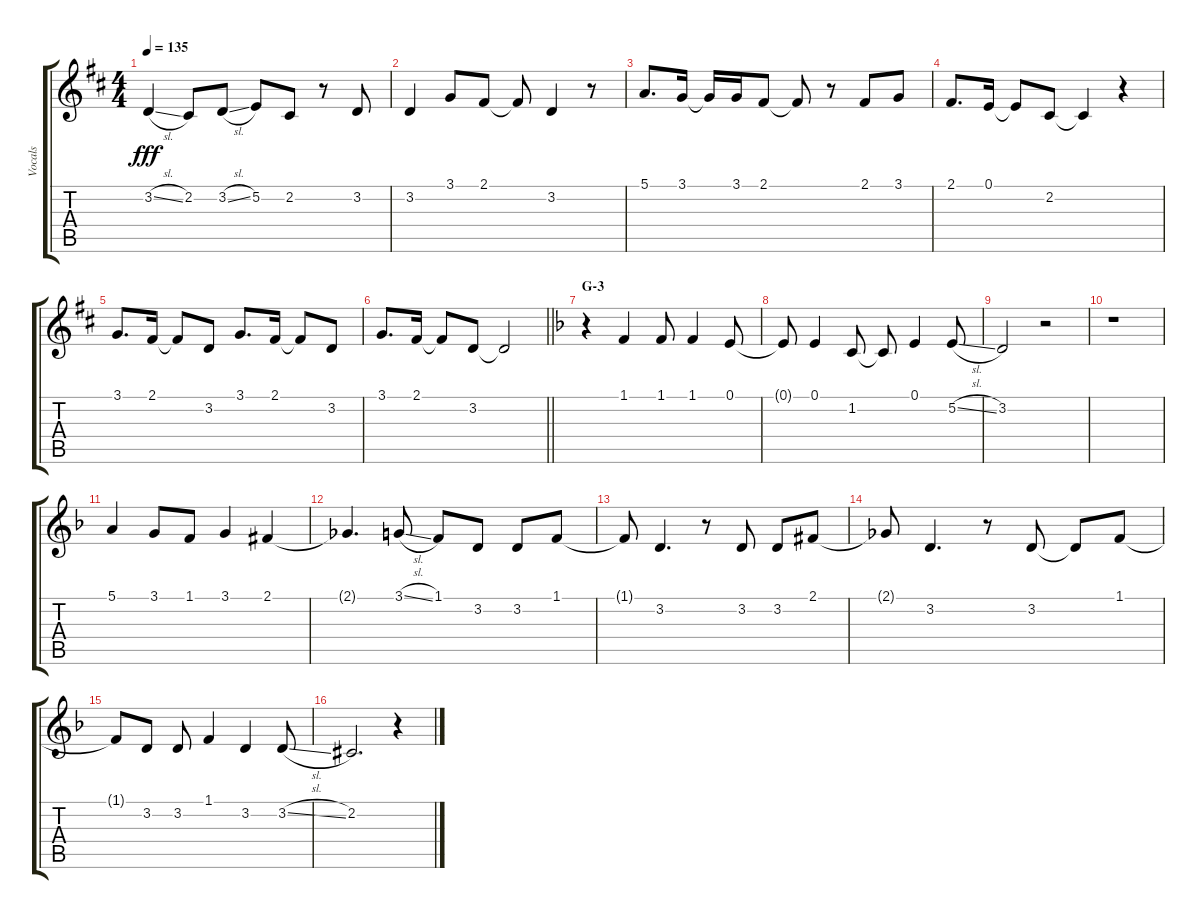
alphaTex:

\track ("Vocals" "Vocals") {instrument voiceoohs}
\staff {score tabs}
\tuning (E4 B3 G3 D3 A2 E2) {hide}
\ts (4 4)
\tempo 135
\clef g2
\ks d
3.2{sl}.4{dy fff} 2.2.8 3.2{sl}.8 5.2.8 2.2.8 r.8 3.2.8 |
3.2.4 3.1.8 2.1.8 2.1{t}.8 3.2.4 r.8 |
5.1.8{d} 3.1.16 3.1{t}.16 3.1.16 2.1.8 2.1{t}.8 r.8 2.1.8 3.1.8 |
2.1.8{d} 0.1.16 0.1{t}.8 2.2.8 2.2{t}.4 r.4 |
3.1.8{d} 2.1.16 2.1{t}.8 3.2.8 3.1.8{d} 2.1.16 2.1{t}.8 3.2.8 |
\barLineRight lightlight
3.1.8{d} 2.1.16 2.1{t}.8 3.2.8 3.2{t}.2 |
\section ("" "G-3")
\ks f
r.4 1.1.4 1.1.8 1.1.4 0.1.8 |
0.1{t}.8 0.1.4 1.2.8 1.2{t}.8 0.1.4 5.2{sl}.8 |
3.2.2 r.2 |
r.1 |
5.1.4 3.1.8 1.1.8 3.1.4 2.1{acc #}.4 |
2.1{t}.4{d} 3.1{sl}.8 1.1.8 3.2.8 3.2.8 1.1.8 |
1.1{t}.8 3.2.4{d} r.8 3.2.8 3.2.8 2.1{acc #}.8 |
2.1{t}.8 3.2.4{d} r.8 3.2.8 3.2{t}.8 1.1.8 |
1.1{t}.8 3.2.8 3.2.8 1.1.4 3.2.4 3.2{sl}.8 |
2.2{acc #}.2{d} r.4
